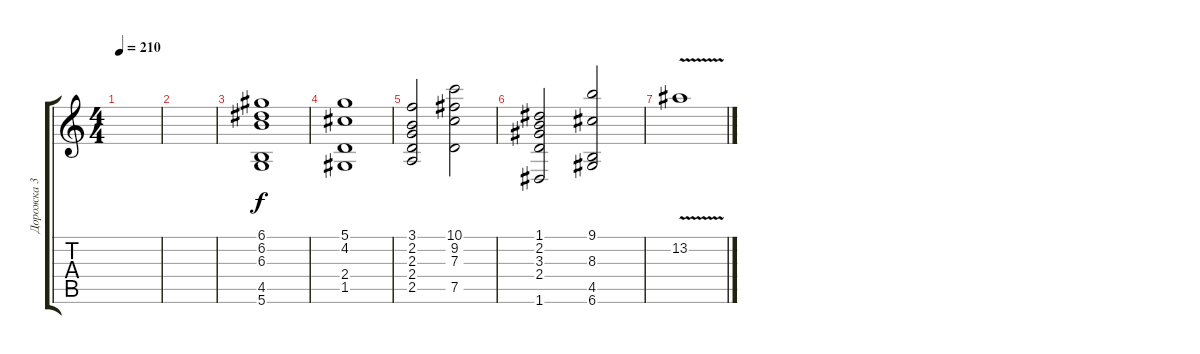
\track ("Дорожка 3" "Дорожка 3") {instrument distortionguitar}
\staff {score tabs}
\tuning (D4 A3 F3 C3 G2 D2) {hide}
\ts (4 4)
\tempo 210
\clef g2
\ks c
|
|
(6.1 6.2 6.3 4.5 5.6).1 |
(5.1 4.2 2.4 1.5).1 |
(3.1 2.2 2.3 2.4 2.5).2 (10.1 9.2 7.3 7.5).2 |
(1.1 2.2 3.3 2.4 1.6).2 (9.1 8.3 4.5 6.6).2 |
13.2{v}.1
